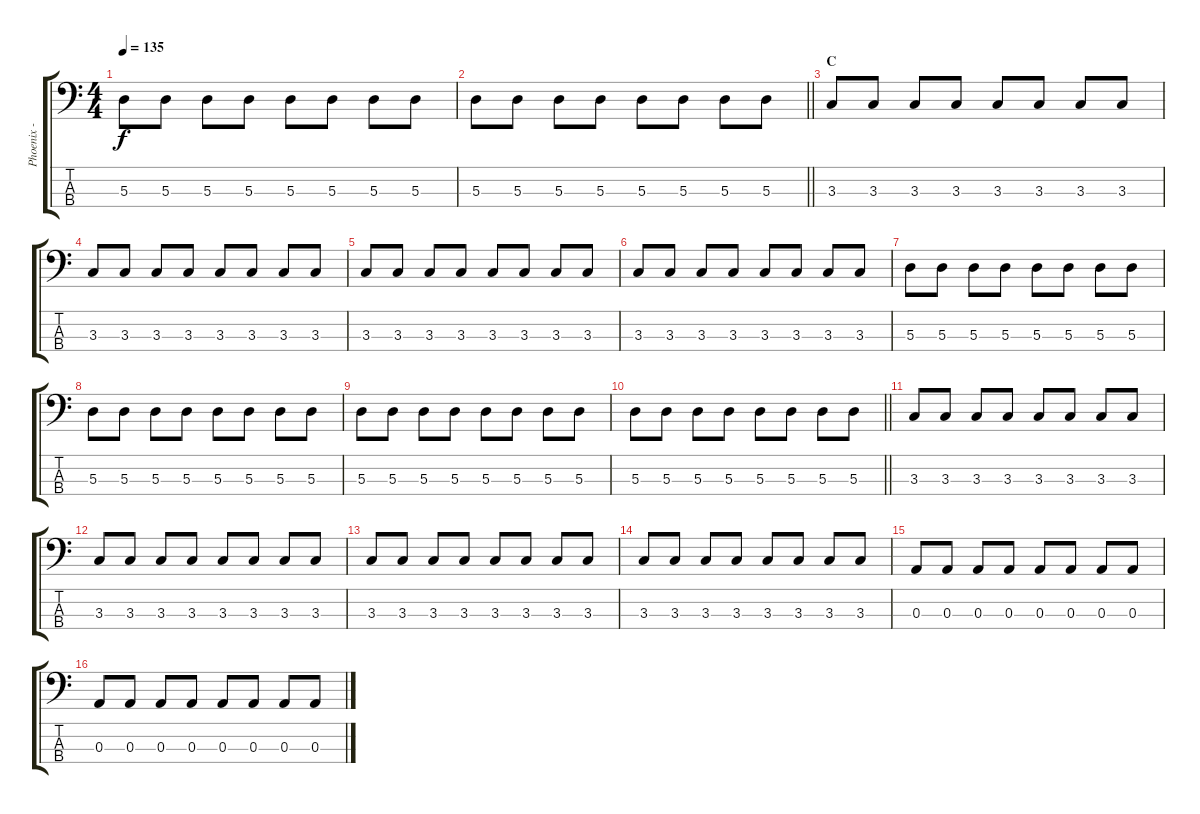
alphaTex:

\track ("Phoenix - Bass" "Phoenix - ") {instrument electricbasspick}
\staff {score tabs}
\tuning (G2 D2 A1 D1) {hide}
\ts (4 4)
\tempo 135
\clef f4
\ks c
5.3.8{dy f} 5.3.8 5.3.8 5.3.8 5.3.8 5.3.8 5.3.8 5.3.8 |
\barLineRight lightlight
5.3.8 5.3.8 5.3.8 5.3.8 5.3.8 5.3.8 5.3.8 5.3.8 |
\section ("" "C")
3.3.8 3.3.8 3.3.8 3.3.8 3.3.8 3.3.8 3.3.8 3.3.8 |
3.3.8 3.3.8 3.3.8 3.3.8 3.3.8 3.3.8 3.3.8 3.3.8 |
3.3.8 3.3.8 3.3.8 3.3.8 3.3.8 3.3.8 3.3.8 3.3.8 |
3.3.8 3.3.8 3.3.8 3.3.8 3.3.8 3.3.8 3.3.8 3.3.8 |
5.3.8 5.3.8 5.3.8 5.3.8 5.3.8 5.3.8 5.3.8 5.3.8 |
5.3.8 5.3.8 5.3.8 5.3.8 5.3.8 5.3.8 5.3.8 5.3.8 |
5.3.8 5.3.8 5.3.8 5.3.8 5.3.8 5.3.8 5.3.8 5.3.8 |
\barLineRight lightlight
5.3.8 5.3.8 5.3.8 5.3.8 5.3.8 5.3.8 5.3.8 5.3.8 |
3.3.8 3.3.8 3.3.8 3.3.8 3.3.8 3.3.8 3.3.8 3.3.8 |
3.3.8 3.3.8 3.3.8 3.3.8 3.3.8 3.3.8 3.3.8 3.3.8 |
3.3.8 3.3.8 3.3.8 3.3.8 3.3.8 3.3.8 3.3.8 3.3.8 |
3.3.8 3.3.8 3.3.8 3.3.8 3.3.8 3.3.8 3.3.8 3.3.8 |
0.3.8 0.3.8 0.3.8 0.3.8 0.3.8 0.3.8 0.3.8 0.3.8 |
0.3.8 0.3.8 0.3.8 0.3.8 0.3.8 0.3.8 0.3.8 0.3.8
